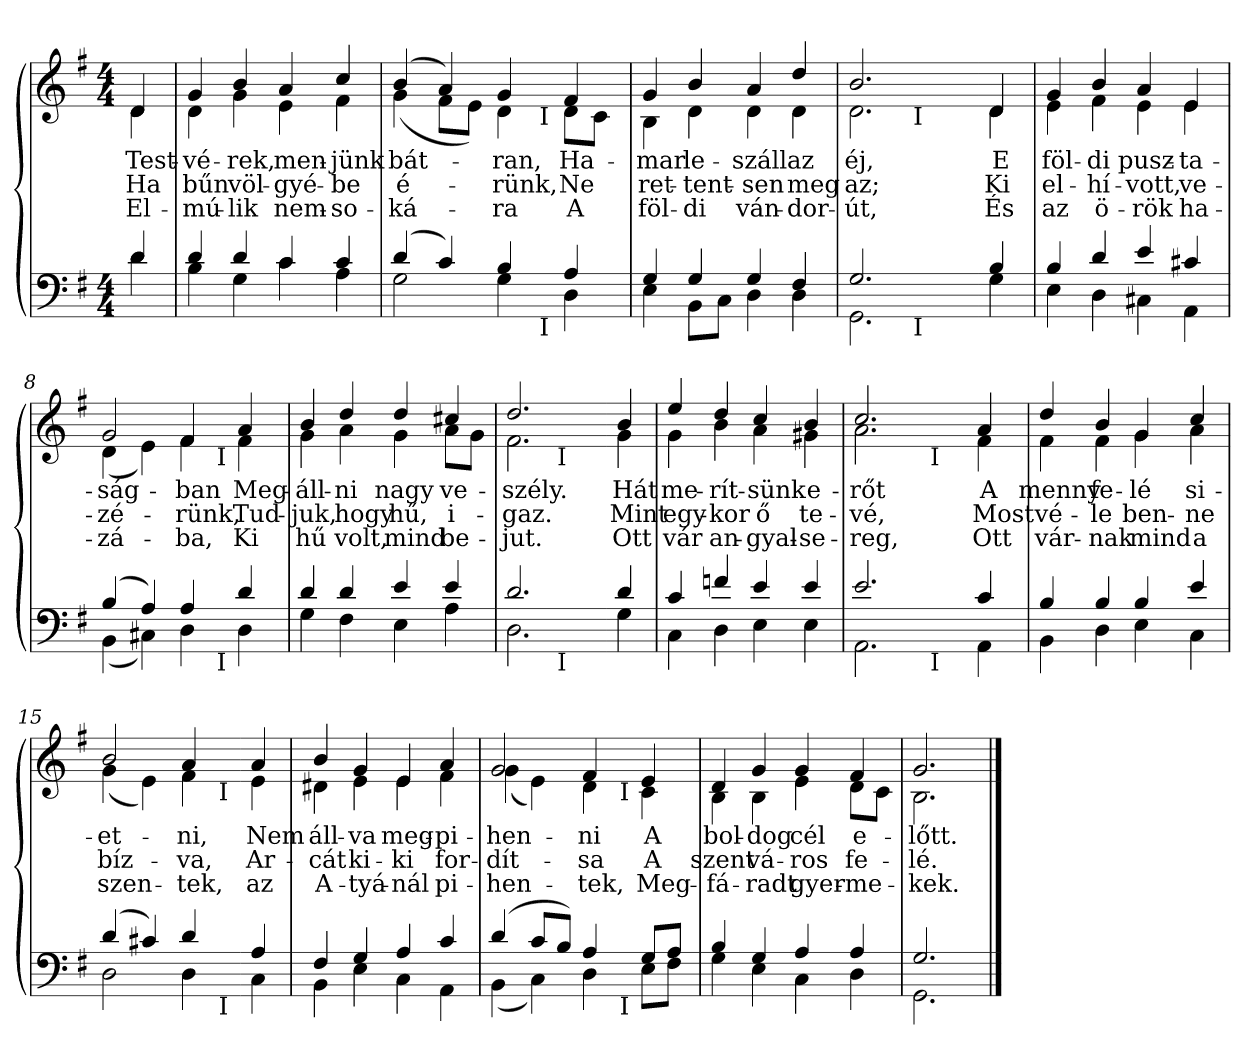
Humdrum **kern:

**kern	**kern	**text	**text	**text
*part2	*part1	*part1	*part1	*part1
*staff2	*staff1	*staff1	*staff1	*staff1
*clefF4	*clefG2	*	*	*
*k[f#]	*k[f#]	*	*	*
*e:	*e:	*	*	*
*M4/4	*M4/4	*	*	*
=1	=1	=1	=1	=1
*^	*	*	*	*
!	!	!LO:TX:a:B:t=Con moto	!	!	!
!	!	!	!LO:LY:b	!LO:LY:b	!LO:LY:b
*	*	*^	*	*	*
4d/	4d\	4d/	4d\	Test-	Ha	El-
=2	=2	=2	=2	=2	=2	=2
!	!	!	!	!LO:LY:b	!LO:LY:b	!LO:LY:b
4d/	4B\	4g/	4d\	-vé-	bűn	-mú-
!	!	!	!	!LO:LY:b	!LO:LY:b	!LO:LY:b
4d/	4G\	4b/	4g\	-rek,	völ-	-lik
!	!	!	!	!LO:LY:b	!LO:LY:b	!LO:LY:b
4c/	4c\	4a/	4e\	men-	-gyé-	nem-
!	!	!	!	!LO:LY:b	!LO:LY:b	!LO:LY:b
4c/	4A\	4cc/	4f#\	-jünk	-be	-so-
*	*	*v	*v	*	*	*
=3	=3	=3	=3	=3	=3
*	*	*^	*	*	*
!	!	!	!	!LO:LY:b	!LO:LY:b	!LO:LY:b
*	*^	*	*^	*	*	*
(>4d/	2G\	2ryy	(>4b/	(<4g\	2ryy	bát-	é-	-ká-
4c/)	.	.	4a/)	8f#\L	.	.	.	.
.	.	.	.	8e\J)	.	.	.	.
!	!	!	!	!	!	!LO:LY:b	!LO:LY:b	!LO:LY:b
4B/	4G\	8ryy	4g/	4d\	8ryy	-ran,	-rünk,	-ra
.	.	32ryy	.	.	32ryy	.	.	.
!	!	!	!	!	!LO:TX:b:t=I	!	!	!
!	!	!LO:TX:b:t=I	!	!	!	!	!	!
.	.	4ryy	.	.	4ryy	.	.	.
!	!	!	!	!	!	!LO:LY:b	!LO:LY:b	!LO:LY:b
4A/	4D\	.	4f#/	8d\L	.	Ha-	Ne	A
.	.	.	.	8c\J	.	.	.	.
.	.	16.ryy	.	.	16.ryy	.	.	.
*	*v	*v	*	*	*	*	*	*
*	*	*v	*v	*v	*	*	*
=4	=4	=4	=4	=4	=4
*	*^	*^	*	*	*
*	*	*	*	*^	*	*	*
!	!	!	!	!	!	!LO:LY:b	!LO:LY:b	!LO:LY:b
*	*v	*v	*	*	*	*	*	*
*	*	*	*v	*v	*	*	*
4G/	4E\	4g/	4B\	-mar	ret-	föl-
!	!	!	!	!LO:LY:b	!LO:LY:b	!LO:LY:b
4G/	8BB\L	4b/	4d\	le-	-tent-	-di
.	8C\J	.	.	.	.	.
!	!	!	!	!LO:LY:b	!LO:LY:b	!LO:LY:b
4G/	4D\	4a/	4d\	-száll	-sen	ván-
!	!	!	!	!LO:LY:b	!LO:LY:b	!LO:LY:b
4F#/	4D\	4dd/	4d\	az	meg	-dor-
*	*	*v	*v	*	*	*
=5	=5	=5	=5	=5	=5
*	*	*^	*	*	*
!	!	!	!	!LO:LY:b	!LO:LY:b	!LO:LY:b
*	*^	*	*^	*	*	*
2.G/	2.GG\	4..ryy	2.b/	2.d\	4..ryy	éj,	az;	-út,
!	!	!	!	!	!LO:TX:b:t=I	!	!	!
!	!	!LO:TX:b:t=I	!	!	!	!	!	!
.	.	4ryy	.	.	4ryy	.	.	.
.	.	16ryy	.	.	16ryy	.	.	.
*	*v	*v	*	*	*	*	*	*
*	*	*v	*v	*v	*	*	*
!!LO:LB:g=z
=6-	=6-	=6-	=6-	=6-	=6-
*	*^	*^	*	*	*
*	*	*	*	*^	*	*	*
!	!	!	!	!	!	!LO:LY:b	!LO:LY:b	!LO:LY:b
*	*v	*v	*	*	*	*	*	*
*	*	*	*v	*v	*	*	*
4B/	4G\	4d/	4d\	E	Ki	És
=7	=7	=7	=7	=7	=7	=7
!	!	!	!	!LO:LY:b	!LO:LY:b	!LO:LY:b
4B/	4E\	4g/	4e\	föl-	el-	az
!	!	!	!	!LO:LY:b	!LO:LY:b	!LO:LY:b
4d/	4D\	4b/	4f#\	-di	-hí-	ö-
!	!	!	!	!LO:LY:b	!LO:LY:b	!LO:LY:b
4e/	4C#X\	4a/	4e\	pusz-	-vott,	-rök
!	!	!	!	!LO:LY:b	!LO:LY:b	!LO:LY:b
4c#X/	4AA\	4e/	4e\	-ta-	ve-	ha-
*	*	*v	*v	*	*	*
=8	=8	=8	=8	=8	=8
*	*	*^	*	*	*
!	!	!	!	!LO:LY:b	!LO:LY:b	!LO:LY:b
*	*^	*	*^	*	*	*
(>4B/	(<4BB\	2ryy	2g/	(<4d\	2ryy	-ság-	-zé-	-zá-
4A/)	4C#X\)	.	.	4e\)	.	.	.	.
!	!	!	!	!	!	!LO:LY:b	!LO:LY:b	!LO:LY:b
4A/	4D\	8ryy	4f#/	4f#\	8ryy	-ban	-rünk,	-ba,
.	.	32ryy	.	.	32ryy	.	.	.
!	!	!	!	!	!LO:TX:b:t=I	!	!	!
!	!	!LO:TX:b:t=I	!	!	!	!	!	!
.	.	4ryy	.	.	4ryy	.	.	.
!	!	!	!	!	!	!LO:LY:b	!LO:LY:b	!LO:LY:b
4d/	4D\	.	4a/	4f#\	.	Meg-	Tud-	Ki
.	.	16.ryy	.	.	16.ryy	.	.	.
*	*v	*v	*	*	*	*	*	*
*	*	*v	*v	*v	*	*	*
=9	=9	=9	=9	=9	=9
*	*^	*^	*	*	*
*	*	*	*	*^	*	*	*
!	!	!	!	!	!	!LO:LY:b	!LO:LY:b	!LO:LY:b
*	*v	*v	*	*	*	*	*	*
*	*	*	*v	*v	*	*	*
4d/	4G\	4b/	4g\	-áll-	-juk,	hű
!	!	!	!	!LO:LY:b	!LO:LY:b	!LO:LY:b
4d/	4F#\	4dd/	4a\	-ni	hogy	volt,
!	!	!	!	!LO:LY:b	!LO:LY:b	!LO:LY:b
4e/	4E\	4dd/	4g\	nagy	hű,	mind
!	!	!	!	!LO:LY:b	!LO:LY:b	!LO:LY:b
4e/	4A\	4cc#X/	8a\L	ve-	i-	be-
.	.	.	8g\J	.	.	.
*	*	*v	*v	*	*	*
=10	=10	=10	=10	=10	=10
*	*	*^	*	*	*
!	!	!	!	!LO:LY:b	!LO:LY:b	!LO:LY:b
*	*^	*	*^	*	*	*
2.d/	2.D\	4.ryy	2.dd/	2.f#\	4.ryy	-szély.	-gaz.	-jut.
!	!	!	!	!	!LO:TX:b:t=I	!	!	!
!	!	!LO:TX:b:t=I	!	!	!	!	!	!
.	.	4.ryy	.	.	4.ryy	.	.	.
*	*v	*v	*	*	*	*	*	*
*	*	*v	*v	*v	*	*	*
!!LO:LB:g=z
=11-	=11-	=11-	=11-	=11-	=11-
*	*^	*^	*	*	*
*	*	*	*	*^	*	*	*
!	!	!	!	!	!	!LO:LY:b	!LO:LY:b	!LO:LY:b
*	*v	*v	*	*	*	*	*	*
*	*	*	*v	*v	*	*	*
4d/	4G\	4b/	4g\	Hát	Mint	Ott
=12	=12	=12	=12	=12	=12	=12
!	!	!	!	!LO:LY:b	!LO:LY:b	!LO:LY:b
4c/	4C\	4ee/	4g\	me-	egy-	vár
!	!	!	!	!LO:LY:b	!LO:LY:b	!LO:LY:b
4fn/	4D\	4dd/	4b\	-rít-	-kor	an-
!	!	!	!	!LO:LY:b	!LO:LY:b	!LO:LY:b
4e/	4E\	4cc/	4a\	-sünk	ő	-gyal-
!	!	!	!	!LO:LY:b	!LO:LY:b	!LO:LY:b
4e/	4E\	4b/	4g#X\	e-	te-	-se-
*	*	*v	*v	*	*	*
=13	=13	=13	=13	=13	=13
*	*	*^	*	*	*
!	!	!	!	!LO:LY:b	!LO:LY:b	!LO:LY:b
*	*^	*	*^	*	*	*
2.e/	2.AA\	4ryy	2.cc/	2.a\	4ryy	-rőt	-vé,	-reg,
.	.	8ryy	.	.	8ryy	.	.	.
.	.	32ryy	.	.	32ryy	.	.	.
!	!	!	!	!	!LO:TX:b:t=I	!	!	!
!	!	!LO:TX:b:t=I	!	!	!	!	!	!
.	.	2ryy	.	.	2ryy	.	.	.
!	!	!	!	!	!	!LO:LY:b	!LO:LY:b	!LO:LY:b
4c/	4AA\	.	4a/	4f#\	.	A	Most	Ott
.	.	16.ryy	.	.	16.ryy	.	.	.
*	*v	*v	*	*	*	*	*	*
*	*	*v	*v	*v	*	*	*
=14	=14	=14	=14	=14	=14
*	*^	*^	*	*	*
*	*	*	*	*^	*	*	*
!	!	!	!	!	!	!LO:LY:b	!LO:LY:b	!LO:LY:b
*	*v	*v	*	*	*	*	*	*
*	*	*	*v	*v	*	*	*
4B/	4BB\	4dd/	4f#\	menny	vé-	vár-
!	!	!	!	!LO:LY:b	!LO:LY:b	!LO:LY:b
4B/	4D\	4b/	4f#\	fe-	-le	-nak
!	!	!	!	!LO:LY:b	!LO:LY:b	!LO:LY:b
4B/	4E\	4g/	4g\	-lé	ben-	mind
!	!	!	!	!LO:LY:b	!LO:LY:b	!LO:LY:b
4e/	4C\	4cc/	4a\	si-	-ne	a
*	*	*v	*v	*	*	*
=15	=15	=15	=15	=15	=15
*	*	*^	*	*	*
!	!	!	!	!LO:LY:b	!LO:LY:b	!LO:LY:b
*	*^	*	*^	*	*	*
(>4d/	2D\	2ryy	2b/	(<4g\	2ryy	-et-	bíz-	szen-
4c#X/)	.	.	.	4e\)	.	.	.	.
!	!	!	!	!	!	!LO:LY:b	!LO:LY:b	!LO:LY:b
4d/	4D\	8ryy	4a/	4f#\	8ryy	-ni,	-va,	-tek,
.	.	32ryy	.	.	32ryy	.	.	.
!	!	!	!	!	!LO:TX:b:t=I	!	!	!
!	!	!LO:TX:b:t=I	!	!	!	!	!	!
.	.	16.ryy	.	.	16.ryy	.	.	.
*	*v	*v	*	*	*	*	*	*
*	*	*v	*v	*v	*	*	*
!!LO:LB:g=z
=16-	=16-	=16-	=16-	=16-	=16-
*	*^	*^	*	*	*
*	*	*	*	*^	*	*	*
!	!	!	!	!	!	!LO:LY:b	!LO:LY:b	!LO:LY:b
*	*v	*v	*	*	*	*	*	*
*	*	*	*v	*v	*	*	*
4A/	4C\	4a/	4e\	Nem	Ar-	az
=17	=17	=17	=17	=17	=17	=17
!	!	!	!	!LO:LY:b	!LO:LY:b	!LO:LY:b
4F#/	4BB\	4b/	4d#X\	áll-	-cát	A-
!	!	!	!	!LO:LY:b	!LO:LY:b	!LO:LY:b
4G/	4E\	4g/	4e\	-va	ki-	-tyá-
!	!	!	!	!LO:LY:b	!LO:LY:b	!LO:LY:b
4A/	4C\	4e/	4e\	meg-	-ki	-nál
!	!	!	!	!LO:LY:b	!LO:LY:b	!LO:LY:b
4c/	4AA\	4a/	4f#\	-pi-	for-	pi-
*	*	*v	*v	*	*	*
=18	=18	=18	=18	=18	=18
*	*	*^	*	*	*
!	!	!	!	!LO:LY:b	!LO:LY:b	!LO:LY:b
*	*^	*	*^	*	*	*
(>4d/	(<4BB\	2ryy	2g/	(<4g\	2ryy	-hen-	-dít-	-hen-
8c/L	4C\)	.	.	4e\)	.	.	.	.
8B/J)	.	.	.	.	.	.	.	.
!	!	!	!	!	!	!LO:LY:b	!LO:LY:b	!LO:LY:b
4A/	4D\	8ryy	4f#/	4d\	8ryy	-ni	-sa	-tek,
.	.	32ryy	.	.	32ryy	.	.	.
!	!	!	!	!	!LO:TX:b:t=I	!	!	!
!	!	!LO:TX:b:t=I	!	!	!	!	!	!
.	.	4ryy	.	.	4ryy	.	.	.
!	!	!	!	!	!	!LO:LY:b	!LO:LY:b	!LO:LY:b
8G/L	8E\L	.	4e/	4c\	.	A	A	Meg-
8A/J	8F#\J	.	.	.	.	.	.	.
.	.	16.ryy	.	.	16.ryy	.	.	.
*	*v	*v	*	*	*	*	*	*
*	*	*v	*v	*v	*	*	*
=19	=19	=19	=19	=19	=19
*	*^	*^	*	*	*
*	*	*	*	*^	*	*	*
!	!	!	!	!	!	!LO:LY:b	!LO:LY:b	!LO:LY:b
*	*v	*v	*	*	*	*	*	*
*	*	*	*v	*v	*	*	*
4B/	4G\	4d/	4B\	bol-	szent	-fá-
!	!	!	!	!LO:LY:b	!LO:LY:b	!LO:LY:b
4G/	4E\	4g/	4B\	-dog	vá-	-radt
!	!	!	!	!LO:LY:b	!LO:LY:b	!LO:LY:b
4A/	4C\	4g/	4e\	cél	-ros	gyer-
!	!	!	!	!LO:LY:b	!LO:LY:b	!LO:LY:b
4A/	4D\	4f#/	8d\L	e-	fe-	-me-
.	.	.	8c\J	.	.	.
=20	=20	=20	=20	=20	=20	=20
!	!	!	!	!LO:LY:b	!LO:LY:b	!LO:LY:b
2.G/	2.GG\	2.g/	2.B\	-lőtt.	-lé.	-kek.
*v	*v	*	*	*	*	*
*	*v	*v	*	*	*
==	==	==	==	==
*-	*-	*-	*-	*-
